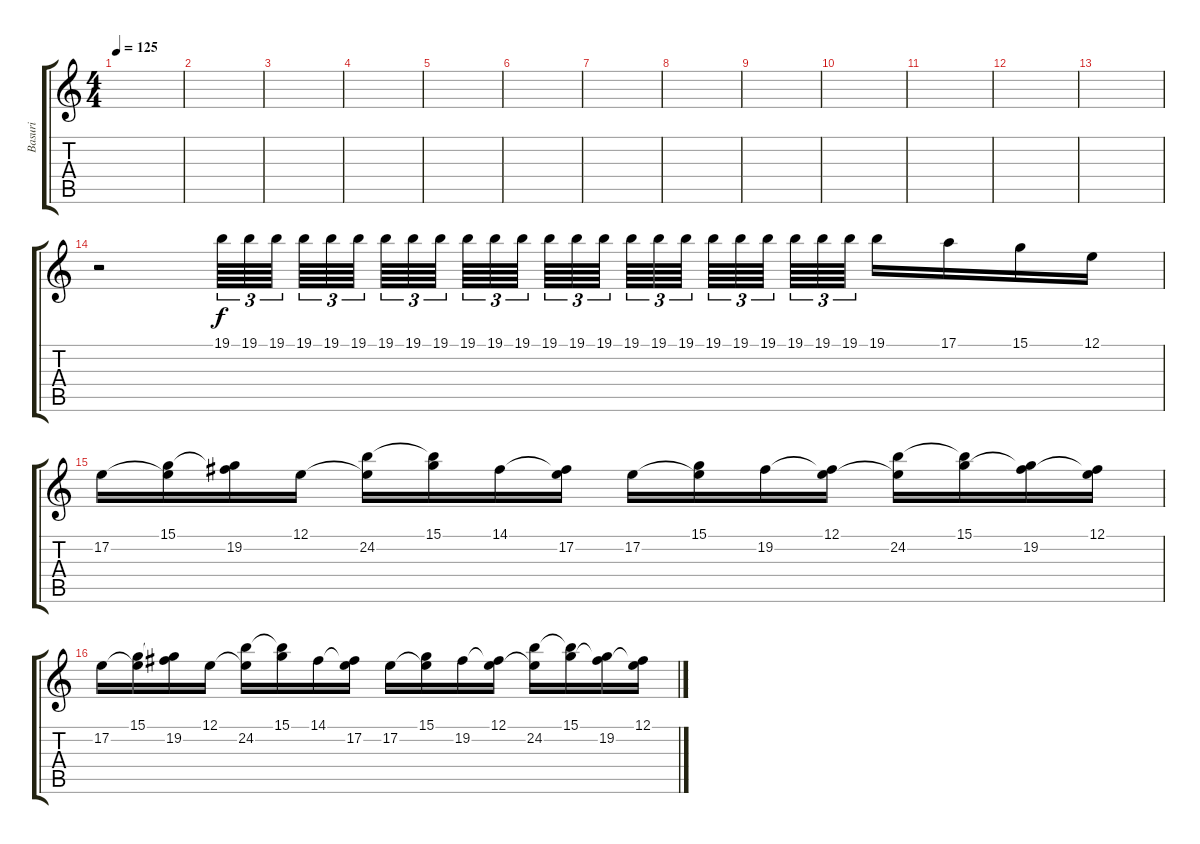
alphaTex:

\track ("Basuri" "Basuri") {instrument piccolo}
\staff {score tabs}
\tuning (E4 B3 G3 D3 A2 E2) {hide}
\ts (4 4)
\tempo 125
\clef g2
\ks c
|
|
|
|
|
|
|
|
|
|
|
|
|
r.2 19.1.64{tu (3 2)} 19.1.64{tu (3 2)} 19.1.64{tu (3 2)} 19.1.64{tu (3 2)} 19.1.64{tu (3 2)} 19.1.64{tu (3 2)} 19.1.64{tu (3 2)} 19.1.64{tu (3 2)} 19.1.64{tu (3 2)} 19.1.64{tu (3 2)} 19.1.64{tu (3 2)} 19.1.64{tu (3 2)} 19.1.64{tu (3 2)} 19.1.64{tu (3 2)} 19.1.64{tu (3 2)} 19.1.64{tu (3 2)} 19.1.64{tu (3 2)} 19.1.64{tu (3 2)} 19.1.64{tu (3 2)} 19.1.64{tu (3 2)} 19.1.64{tu (3 2)} 19.1.64{tu (3 2)} 19.1.64{tu (3 2)} 19.1.64{tu (3 2)} 19.1.16 17.1.16 15.1.16 12.1.16 |
17.2.16 (15.1 17.2{t}).16 (15.1{t} 19.2).16 12.1.16 (12.1{t} 24.2).16 (15.1 24.2{t}).16 14.1.16 (14.1{t} 17.2).16 17.2.16 (15.1 17.2{t}).16 19.2.16 (12.1 19.2{t}).16 (12.1{t} 24.2).16 (15.1 24.2{t}).16 (15.1{t} 19.2).16 (12.1 19.2{t}).16 |
17.2.16 (15.1 17.2{t}).16 (15.1{t} 19.2).16 12.1.16 (12.1{t} 24.2).16 (15.1 24.2{t}).16 14.1.16 (14.1{t} 17.2).16 17.2.16 (15.1 17.2{t}).16 19.2.16 (12.1 19.2{t}).16 (12.1{t} 24.2).16 (15.1 24.2{t}).16 (15.1{t} 19.2).16 (12.1 19.2{t}).16
